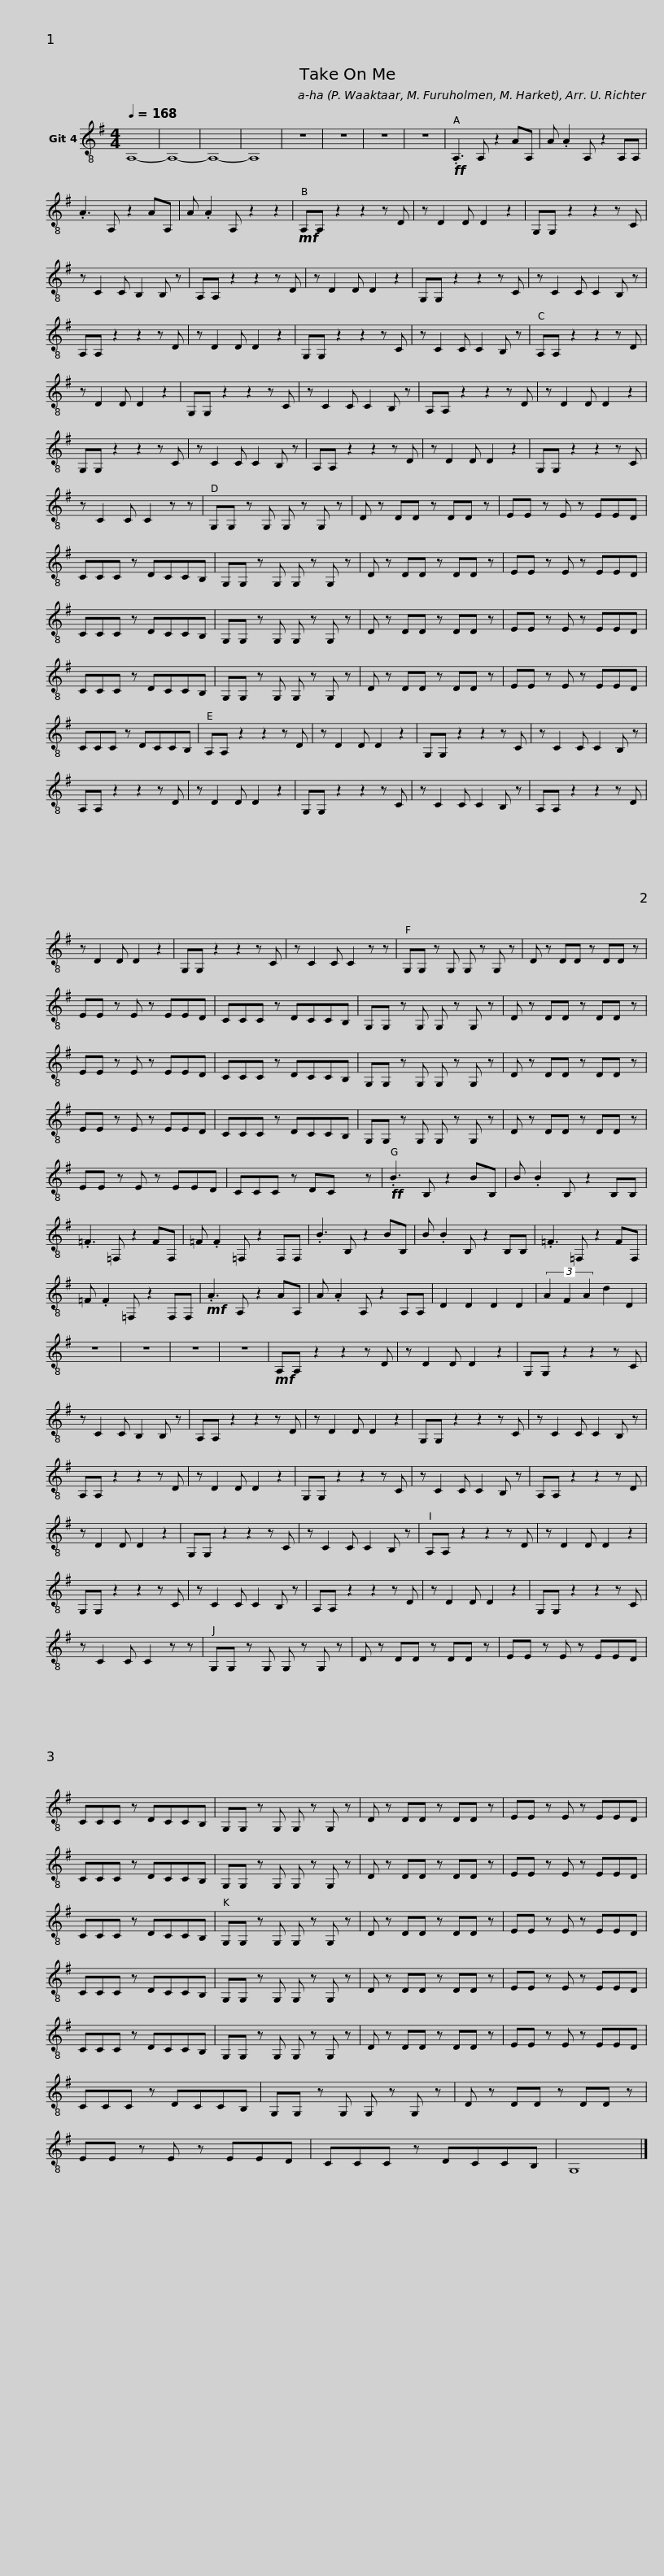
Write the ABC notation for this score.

X:1
L:1/8
Q:1/4=168
M:4/4
I:linebreak $
K:G
V:1 treble-8
V:1
 A,8- | A,8- | A,8- | A,8 | z8 | %5
 z8 | z8 | z8 |!ff! .A,3 A, z2 AA, | A .A2 A, z2 A,A, | %10
 .A3 A, z2 AA, | A .A2 A, z2 z2 |!mf! A,A, z2 z2 z D | z D2 D D2 z2 |$ G,G, z2 z2 z C | %15
 z C2 C B,2 B, z | A,A, z2 z2 z D | z D2 D D2 z2 | G,G, z2 z2 z C | z C2 C C2 B, z | %20
 A,A, z2 z2 z D |$ z D2 D D2 z2 | G,G, z2 z2 z C | z C2 C C2 B, z | A,A, z2 z2 z D | %25
 z D2 D D2 z2 | G,G, z2 z2 z C | z C2 C C2 B, z |$ A,A, z2 z2 z D | z D2 D D2 z2 | %30
 G,G, z2 z2 z C | z C2 C C2 B, z | A,A, z2 z2 z D | z D2 D D2 z2 | G,G, z2 z2 z C |$ %35
 z C2 C C2 z z | G,G, z G, G, z G, z | D z DD z DD z | EE z E z EED | CCC z DCCB, | %40
 G,G, z G, G, z G, z |$ D z DD z DD z | EE z E z EED | CCC z DCCB, | G,G, z G, G, z G, z | %45
 D z DD z DD z | EE z E z EED |$ CCC z DCCB, | G,G, z G, G, z G, z | D z DD z DD z | %50
 EE z E z EED | CCC z DCCB, | A,A, z2 z2 z D |$ z D2 D D2 z2 | G,G, z2 z2 z C | %55
 z C2 C C2 B, z | A,A, z2 z2 z D | z D2 D D2 z2 | G,G, z2 z2 z C | z C2 C C2 B, z |$ %60
 A,A, z2 z2 z D | z D2 D D2 z2 | G,G, z2 z2 z C | z C2 C C2 z z | G,G, z G, G, z G, z | %65
 D z DD z DD z | EE z E z EED |$ CCC z DCCB, | G,G, z G, G, z G, z | D z DD z DD z | %70
 EE z E z EED | CCC z DCCB, |$ G,G, z G, G, z G, z | D z DD z DD z | EE z E z EED | %75
 CCC z DCCB, | G,G, z G, G, z G, z |$ D z DD z DD z | EE z E z EED | CCC z DC x z | %80
!ff! .B3 B, z2 BB, | B .B2 B, z2 B,B, | .=F3 =F, z2 FF, |$ =F .F2 =F, z2 F,F, | .B3 B, z2 BB, | %85
 B .B2 B, z2 B,B, | .=F3 =F, z2 FF, | =F .F2 =F, z2 F,F, |!mf! .A3 A, z2 AA, | A .A2 A, z2 A,A, |$ %90
 D2 D2 D2 D2 | (3A2 F2 A2 d2 D2 | z8 | z8 | z8 | %95
 z8 |!mf! A,A, z2 z2 z D | z D2 D D2 z2 | G,G, z2 z2 z C | z C2 C B,2 B, z | %100
 A,A, z2 z2 z D |$ z D2 D D2 z2 | G,G, z2 z2 z C | z C2 C C2 B, z | A,A, z2 z2 z D | %105
 z D2 D D2 z2 | G,G, z2 z2 z C | z C2 C C2 B, z |$ A,A, z2 z2 z D | z D2 D D2 z2 | %110
 G,G, z2 z2 z C | z C2 C C2 B, z | A,A, z2 z2 z D | z D2 D D2 z2 | G,G, z2 z2 z C |$ %115
 z C2 C C2 B, z | A,A, z2 z2 z D | z D2 D D2 z2 | G,G, z2 z2 z C | z C2 C C2 z z | %120
 G,G, z G, G, z G, z | D z DD z DD z |$ EE z E z EED | CCC z DCCB, | G,G, z G, G, z G, z | %125
 D z DD z DD z | EE z E z EED |$ CCC z DCCB, | G,G, z G, G, z G, z | D z DD z DD z | %130
 EE z E z EED | CCC z DCCB, |$ G,G, z G, G, z G, z | D z DD z DD z | EE z E z EED | %135
 CCC z DCCB, | G,G, z G, G, z G, z |$ D z DD z DD z | EE z E z EED | CCC z DCCB, | %140
 G,G, z G, G, z G, z | D z DD z DD z | EE z E z EED |$ CCC z DCCB, | G,G, z G, G, z G, z | %145
 D z DD z DD z | EE z E z EED | CCC z DCCB, | G,8 |] %149
